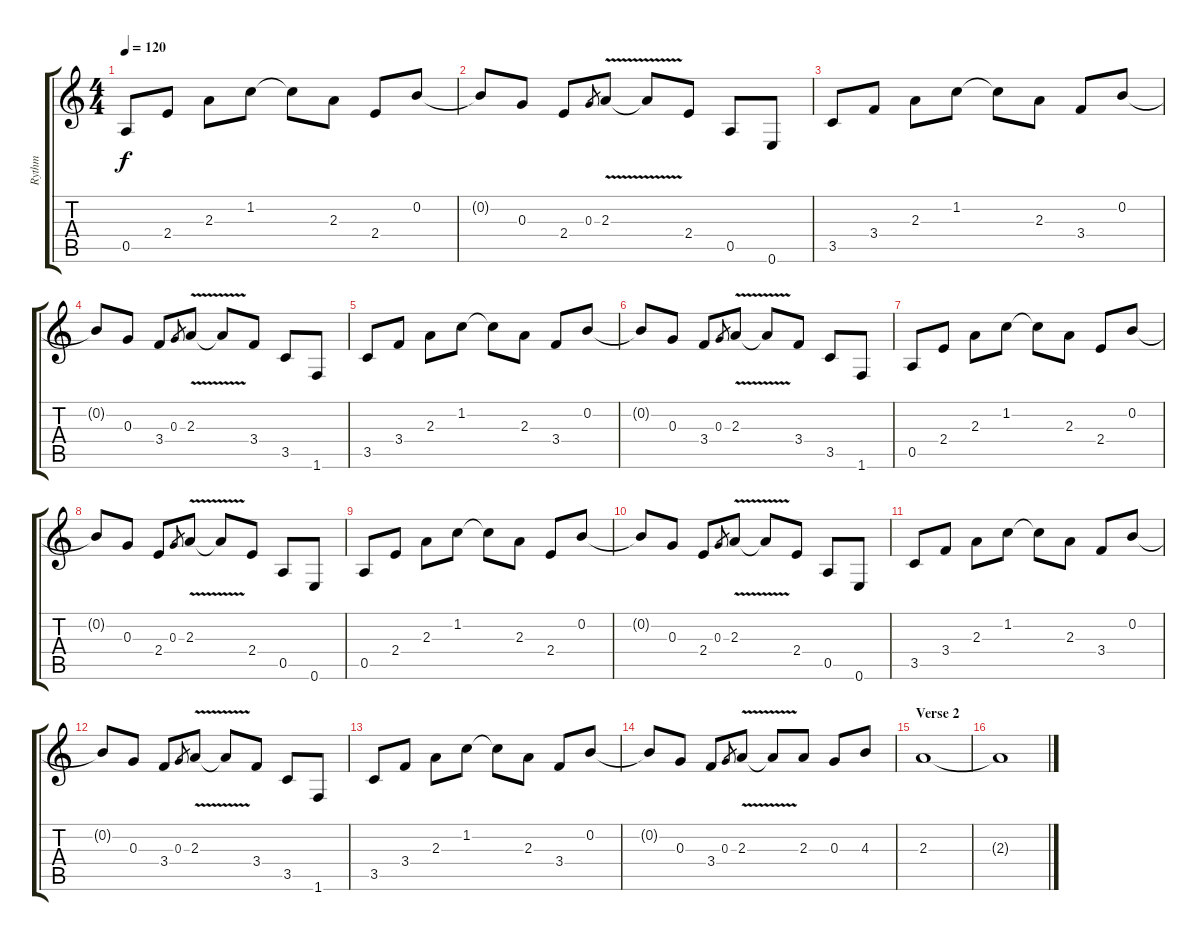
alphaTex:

\track ("Rythm" "Rythm") {instrument overdrivenguitar}
\staff {score tabs}
\tuning (E4 B3 G3 D3 A2 E2) {hide}
\ts (4 4)
\tempo 120
\clef g2
\ks c
0.5.8{dy f} 2.4.8 2.3.8 1.2.8 1.2{t}.8 2.3.8 2.4.8 0.2.8 |
0.2{t}.8 0.3.8 2.4.8 0.3.8{gr} 2.3{v}.8 2.3{t}.8 2.4.8 0.5.8 0.6.8 |
3.5.8 3.4.8 2.3.8 1.2.8 1.2{t}.8 2.3.8 3.4.8 0.2.8 |
0.2{t}.8 0.3.8 3.4.8 0.3.8{gr} 2.3{v}.8 2.3{t}.8 3.4.8 3.5.8 1.6.8 |
3.5.8 3.4.8 2.3.8 1.2.8 1.2{t}.8 2.3.8 3.4.8 0.2.8 |
0.2{t}.8 0.3.8 3.4.8 0.3.8{gr} 2.3{v}.8 2.3{t}.8 3.4.8 3.5.8 1.6.8 |
0.5.8 2.4.8 2.3.8 1.2.8 1.2{t}.8 2.3.8 2.4.8 0.2.8 |
0.2{t}.8 0.3.8 2.4.8 0.3.8{gr} 2.3{v}.8 2.3{t}.8 2.4.8 0.5.8 0.6.8 |
0.5.8 2.4.8 2.3.8 1.2.8 1.2{t}.8 2.3.8 2.4.8 0.2.8 |
0.2{t}.8 0.3.8 2.4.8 0.3.8{gr} 2.3{v}.8 2.3{t}.8 2.4.8 0.5.8 0.6.8 |
3.5.8 3.4.8 2.3.8 1.2.8 1.2{t}.8 2.3.8 3.4.8 0.2.8 |
0.2{t}.8 0.3.8 3.4.8 0.3.8{gr} 2.3{v}.8 2.3{t}.8 3.4.8 3.5.8 1.6.8 |
3.5.8 3.4.8 2.3.8 1.2.8 1.2{t}.8 2.3.8 3.4.8 0.2.8 |
0.2{t}.8 0.3.8 3.4.8 0.3.8{gr} 2.3{v}.8 2.3{t}.8 2.3.8 0.3.8 4.3.8 |
\section ("" "Verse 2")
2.3.1 |
2.3{t}.1
